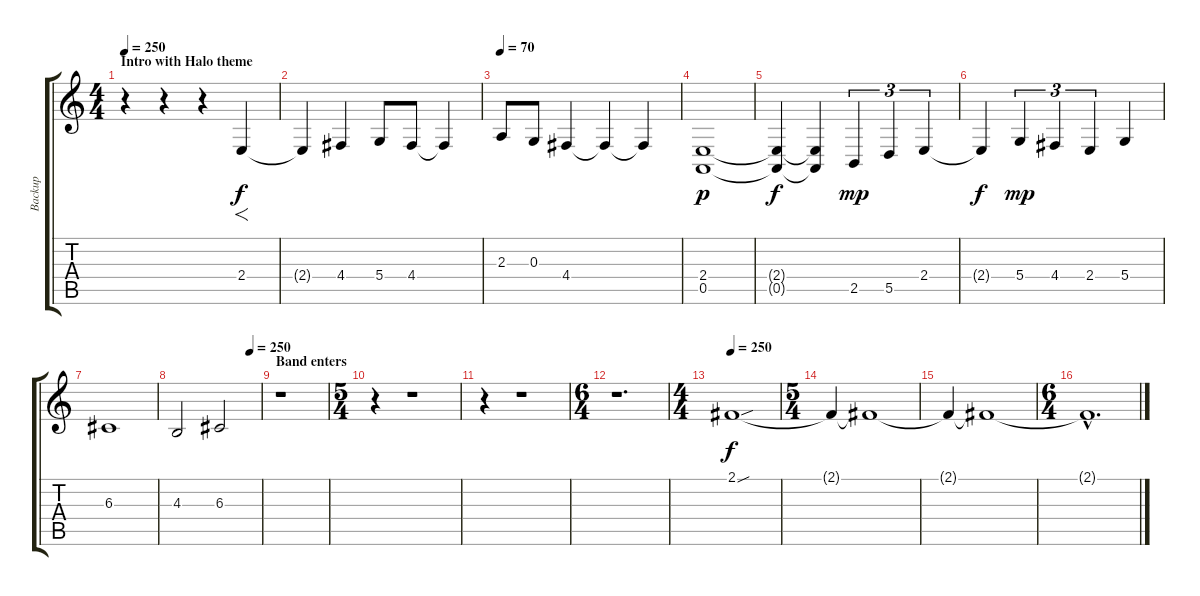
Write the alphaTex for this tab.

\track ("Backup" "Backup") {instrument voiceoohs}
\staff {score tabs}
\tuning (E4 B3 G3 D3 A2 E2) {hide}
\ts (4 4)
\section ("" "Intro with Halo theme")
\tempo 250
\tempo 70
\tempo 250
\clef g2
\ks c
r.4{dy f instrument voiceoohs} r.4 r.4 2.4.4{f volume 16 balance 8 instrument synthvoice} |
2.4{t}.4 4.4.4 5.4.8 4.4.8 4.4{t}.4 |
\tempo 70
2.3.8 0.3.8 4.4.4{volume 6} 4.4{t}.4 4.4{t}.4 |
(2.4 0.5).1{dy p volume 16} |
(2.4{t} 0.5{t}).4{dy f} (2.4{t} 0.5{t}).4 2.5.4{tu (3 2) dy mp} 5.5.4{tu (3 2)} 2.4.4{tu (3 2)} |
2.4{t}.4{dy f} 5.4.4{tu (3 2) dy mp} 4.4.4{tu (3 2)} 2.4.4{tu (3 2)} 5.4.4 |
6.3.1 |
\tempo (250 0.875)
4.3.2 6.3.2 |
\section ("" "Band enters")
r.1 |
\ts (5 4)
r.4 r.1 |
r.4 r.1 |
\ts (6 4)
r.1{d volume 5} |
\ts (4 4)
\tempo 250
2.1{sou}.1{dy f volume 9 balance 8 instrument helicopter} |
\ts (5 4)
2.1{t}.4 2.1{t}.1 |
2.1{t}.4 2.1{t}.1 |
\ts (6 4)
2.1{hac t}.1{d}
